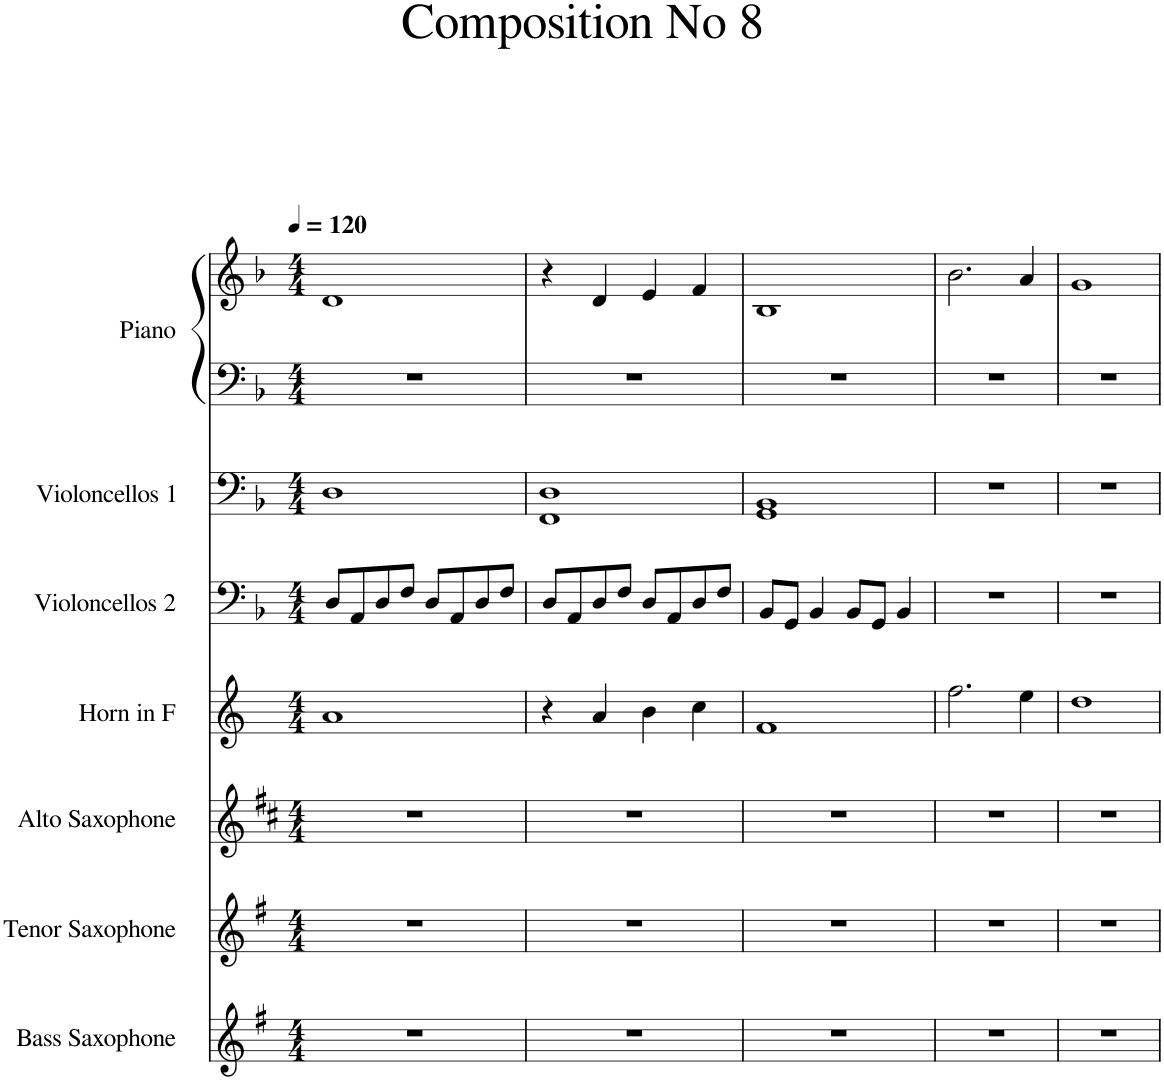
**kern	**kern	**kern	**kern	**kern	**kern	**kern	**kern
*part7	*part6	*part5	*part4	*part3	*part2	*part1	*part1
*staff8	*staff7	*staff6	*staff5	*staff4	*staff3	*staff2	*staff1
*I"Bass Saxophone	*I"Tenor Saxophone	*I"Alto Saxophone	*I"Horn in F	*I"Violoncellos 2	*I"Violoncellos 1	*I"Piano	*
*I'B. Sax.	*I'T. Sax.	*I'A. Sax.	*	*I'Vcs. 2	*I'Vcs. 1	*I'Pno.	*
*clefG2	*clefG2	*clefG2	*clefG2	*clefF4	*clefF4	*clefF4	*clefG2
*Trd15c26	*Trd8c14	*Trd5c9	*Trd4c7	*	*	*	*
*k[f#]	*k[f#]	*k[f#c#]	*k[]	*k[b-]	*k[b-]	*k[b-]	*k[b-]
*M4/4	*M4/4	*M4/4	*M4/4	*M4/4	*M4/4	*M4/4	*M4/4
*MM120	*MM120	*MM120	*MM120	*MM120	*MM120	*MM120	*MM120
=1	=1	=1	=1	=1	=1	=1	=1
1r	1r	1r	1a	8D/L	1D	1r	1d
.	.	.	.	8AA/	.	.	.
.	.	.	.	8D/	.	.	.
.	.	.	.	8F/J	.	.	.
.	.	.	.	8D/L	.	.	.
.	.	.	.	8AA/	.	.	.
.	.	.	.	8D/	.	.	.
.	.	.	.	8F/J	.	.	.
=2	=2	=2	=2	=2	=2	=2	=2
1r	1r	1r	4r	8D/L	1FF 1D	1r	4r
.	.	.	.	8AA/	.	.	.
.	.	.	4a/	8D/	.	.	4d/
.	.	.	.	8F/J	.	.	.
.	.	.	4b\	8D/L	.	.	4e/
.	.	.	.	8AA/	.	.	.
.	.	.	4cc\	8D/	.	.	4f/
.	.	.	.	8F/J	.	.	.
=3	=3	=3	=3	=3	=3	=3	=3
1r	1r	1r	1f	8BB-/L	1GG 1BB-	1r	1B-
.	.	.	.	8GG/J	.	.	.
.	.	.	.	4BB-/	.	.	.
.	.	.	.	8BB-/L	.	.	.
.	.	.	.	8GG/J	.	.	.
.	.	.	.	4BB-/	.	.	.
=4	=4	=4	=4	=4	=4	=4	=4
1r	1r	1r	2.ff\	1r	1r	1r	2.b-\
.	.	.	4ee\	.	.	.	4a/
=5	=5	=5	=5	=5	=5	=5	=5
1r	1r	1r	1dd	1r	1r	1r	1g
=	=	=	=	=	=	=	=
*-	*-	*-	*-	*-	*-	*-	*-
